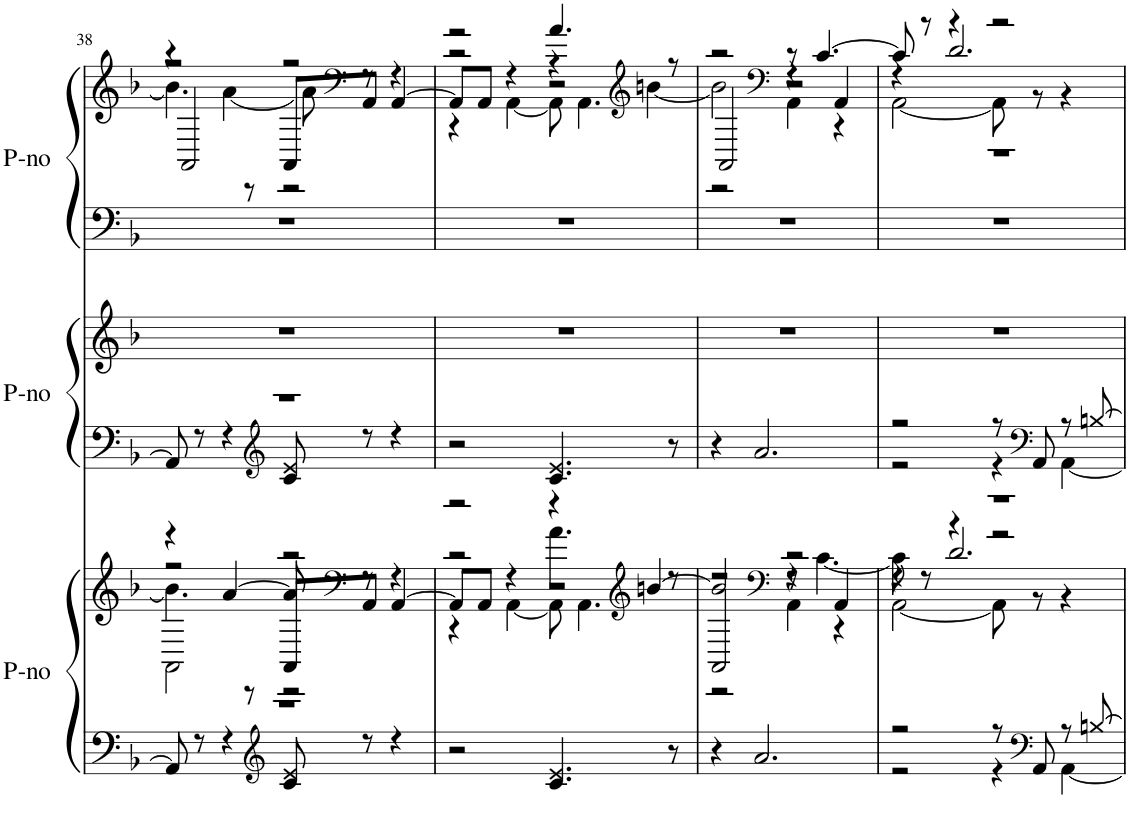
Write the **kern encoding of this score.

**kern	**kern	**kern	**kern	**kern	**kern
*part3	*part3	*part2	*part2	*part1	*part1
*staff6	*staff5	*staff4	*staff3	*staff2	*staff1
*I"Piano	*	*I"Piano	*	*I"Piano	*
*I'P-no	*	*I'P-no	*	*I'P-no	*
!!LO:PB:g=z
*clefF4	*clefG2	*clefF4	*clefG2	*clefF4	*clefG2
*	*	*Trd4c7	*Trd4c7	*	*
*k[b-]	*k[b-]	*k[b-]	*k[b-]	*k[b-]	*k[b-]
*M4/4	*M4/4	*M4/4	*M4/4	*M4/4	*M4/4
=38	=38	=38	=38	=38	=38
*^	*^	*^	*	*	*^
*	*	*	*^	*	*	*	*	*	*^
*	*	*	*	*^	*	*	*	*	*	*	*^
1r	8AA/]	4r	2AA\	2r	4.b\]	1r	8AA/]	1r	1r	2AA/	4r	2r	4.b\]
.	8r	.	.	.	.	.	8r	.	.	.	.	.	.
.	4r	[4a/	.	.	.	.	4r	.	.	.	[4a\	.	.
.	.	.	.	.	8r	.	.	.	.	.	.	.	8r
*clefG2	*	*	*	*	*	*clefG2	*	*	*	*	*	*	*
.	8c/ 8e/	8a/]	2r	8AA/L	2r	.	8c/ 8e/	.	.	2r	8a\]	8AA/L	2r
*	*	*clefF4	*	*	*	*	*	*	*	*clefF4	*	*	*
.	8r	8r	.	8AA/J	.	.	8r	.	.	.	8r	8AA/J	.
.	4r	4r	.	[4AA/	.	.	4r	.	.	.	4r	[4AA/	.
*v	*v	*	*	*	*	*v	*v	*	*	*	*	*	*
=39	=39	=39	=39	=39	=39	=39	=39	=39	=39	=39	=39
2r	2r	2r	8AA/L]	4r	2r	1r	1r	2r	2r	8AA/L]	4r
.	.	.	8AA/J	.	.	.	.	.	.	8AA/J	.
.	.	.	4r	[4AA\	.	.	.	.	.	4r	[4AA\
4.c/ 4.e/	4r	4.a\	2r	8AA\]	4.c/ 4.e/	.	.	4.a/	4r	2r	8AA\]
.	.	.	.	4.AA\	.	.	.	.	.	.	4.AA\
*	*clefG2	*	*	*	*	*	*	*clefG2	*	*	*
.	[4bn/	.	.	.	.	.	.	.	[4bn\	.	.
8r	.	8r	.	.	8r	.	.	8r	.	.	.
=40	=40	=40	=40	=40	=40	=40	=40	=40	=40	=40	=40
4r	2b/]	2r	2AA/	2r	4r	1r	1r	2r	2b\]	2AA/	2r
2.a/	.	.	.	.	2.a/	.	.	.	.	.	.
*	*clefF4	*	*	*	*	*	*	*clefF4	*	*	*
.	2r	8r	4r	4AA\	.	.	.	8r	2r	4r	4AA\
.	.	[4.c\	.	.	.	.	.	[4.c/	.	.	.
.	.	.	4AA/	4r	.	.	.	.	.	4AA/	4r
=41	=41	=41	=41	=41	=41	=41	=41	=41	=41	=41	=41
*^	*	*	*	*	*^	*	*	*	*	*	*
2r	2r	1r	8c\]	4r	[2AA\	2r	2r	1r	1r	8c/]	1r	4r	[2AA\
.	.	.	8r	.	.	.	.	.	.	8r	.	.	.
.	.	.	4r	2.d/	.	.	.	.	.	4r	.	2.d/	.
8r	4r	.	2r	.	8AA\]	8r	4r	.	.	2r	.	.	8AA\]
*clefF4	*	*	*	*	*	*clefF4	*	*	*	*	*	*	*
8AA/	.	.	.	.	8r	8AA/	.	.	.	.	.	.	8r
8r	[4AA\	.	.	.	4r	8r	[4AA\	.	.	.	.	.	4r
[8Bn/	.	.	.	.	.	[8Bn/	.	.	.	.	.	.	.
*v	*v	*	*	*	*	*v	*v	*	*	*v	*v	*v	*v
*	*v	*v	*v	*v	*	*	*	*
=	=	=	=	=	=
*-	*-	*-	*-	*-	*-
